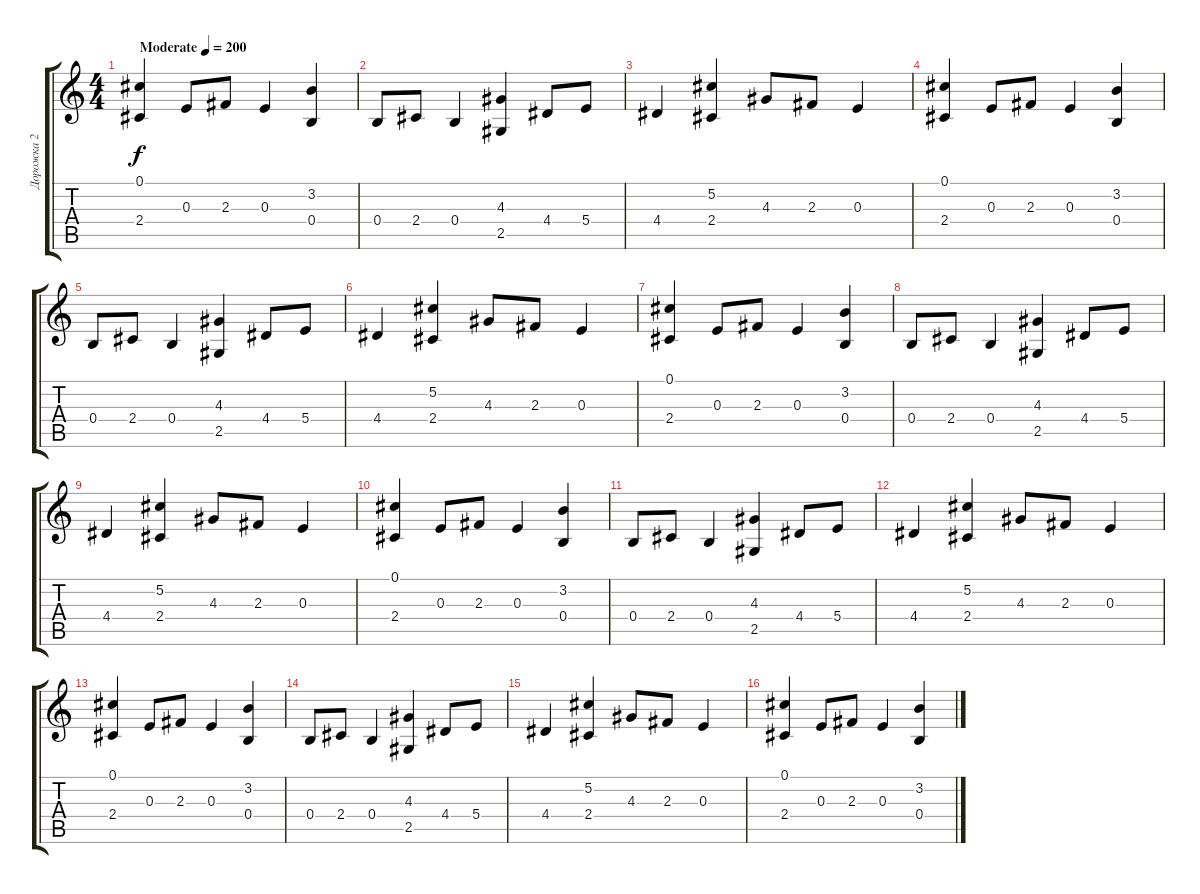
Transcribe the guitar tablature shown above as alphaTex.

\track ("Дорожка 2" "Дорожка 2") {instrument distortionguitar}
\staff {score tabs}
\tuning (Db4 Ab3 E3 B2 Gb2 Db2) {hide}
\ts (4 4)
\tempo (200 "Moderate")
\tempo 150
\tempo (200 "Moderate")
\clef g2
\ks c
(0.1 2.4).4{dy f instrument acousticguitarsteel} 0.3.8 2.3.8 0.3.4 (3.2 0.4).4 |
0.4.8 2.4.8 0.4.4 (4.3 2.5).4 4.4.8 5.4.8 |
4.4.4 (5.2 2.4).4 4.3.8 2.3.8 0.3.4 |
(0.1 2.4).4{instrument acousticguitarsteel} 0.3.8 2.3.8 0.3.4 (3.2 0.4).4 |
0.4.8 2.4.8 0.4.4 (4.3 2.5).4 4.4.8 5.4.8 |
4.4.4 (5.2 2.4).4 4.3.8 2.3.8 0.3.4 |
(0.1 2.4).4{instrument acousticguitarsteel} 0.3.8 2.3.8 0.3.4 (3.2 0.4).4 |
0.4.8 2.4.8 0.4.4 (4.3 2.5).4 4.4.8 5.4.8 |
4.4.4 (5.2 2.4).4 4.3.8 2.3.8 0.3.4 |
(0.1 2.4).4{instrument acousticguitarsteel} 0.3.8 2.3.8 0.3.4 (3.2 0.4).4 |
0.4.8 2.4.8 0.4.4 (4.3 2.5).4 4.4.8 5.4.8 |
4.4.4 (5.2 2.4).4 4.3.8 2.3.8 0.3.4 |
(0.1 2.4).4{instrument acousticguitarsteel} 0.3.8 2.3.8 0.3.4 (3.2 0.4).4 |
0.4.8 2.4.8 0.4.4 (4.3 2.5).4 4.4.8 5.4.8 |
4.4.4 (5.2 2.4).4 4.3.8 2.3.8 0.3.4 |
(0.1 2.4).4{instrument acousticguitarsteel} 0.3.8 2.3.8 0.3.4 (3.2 0.4).4
